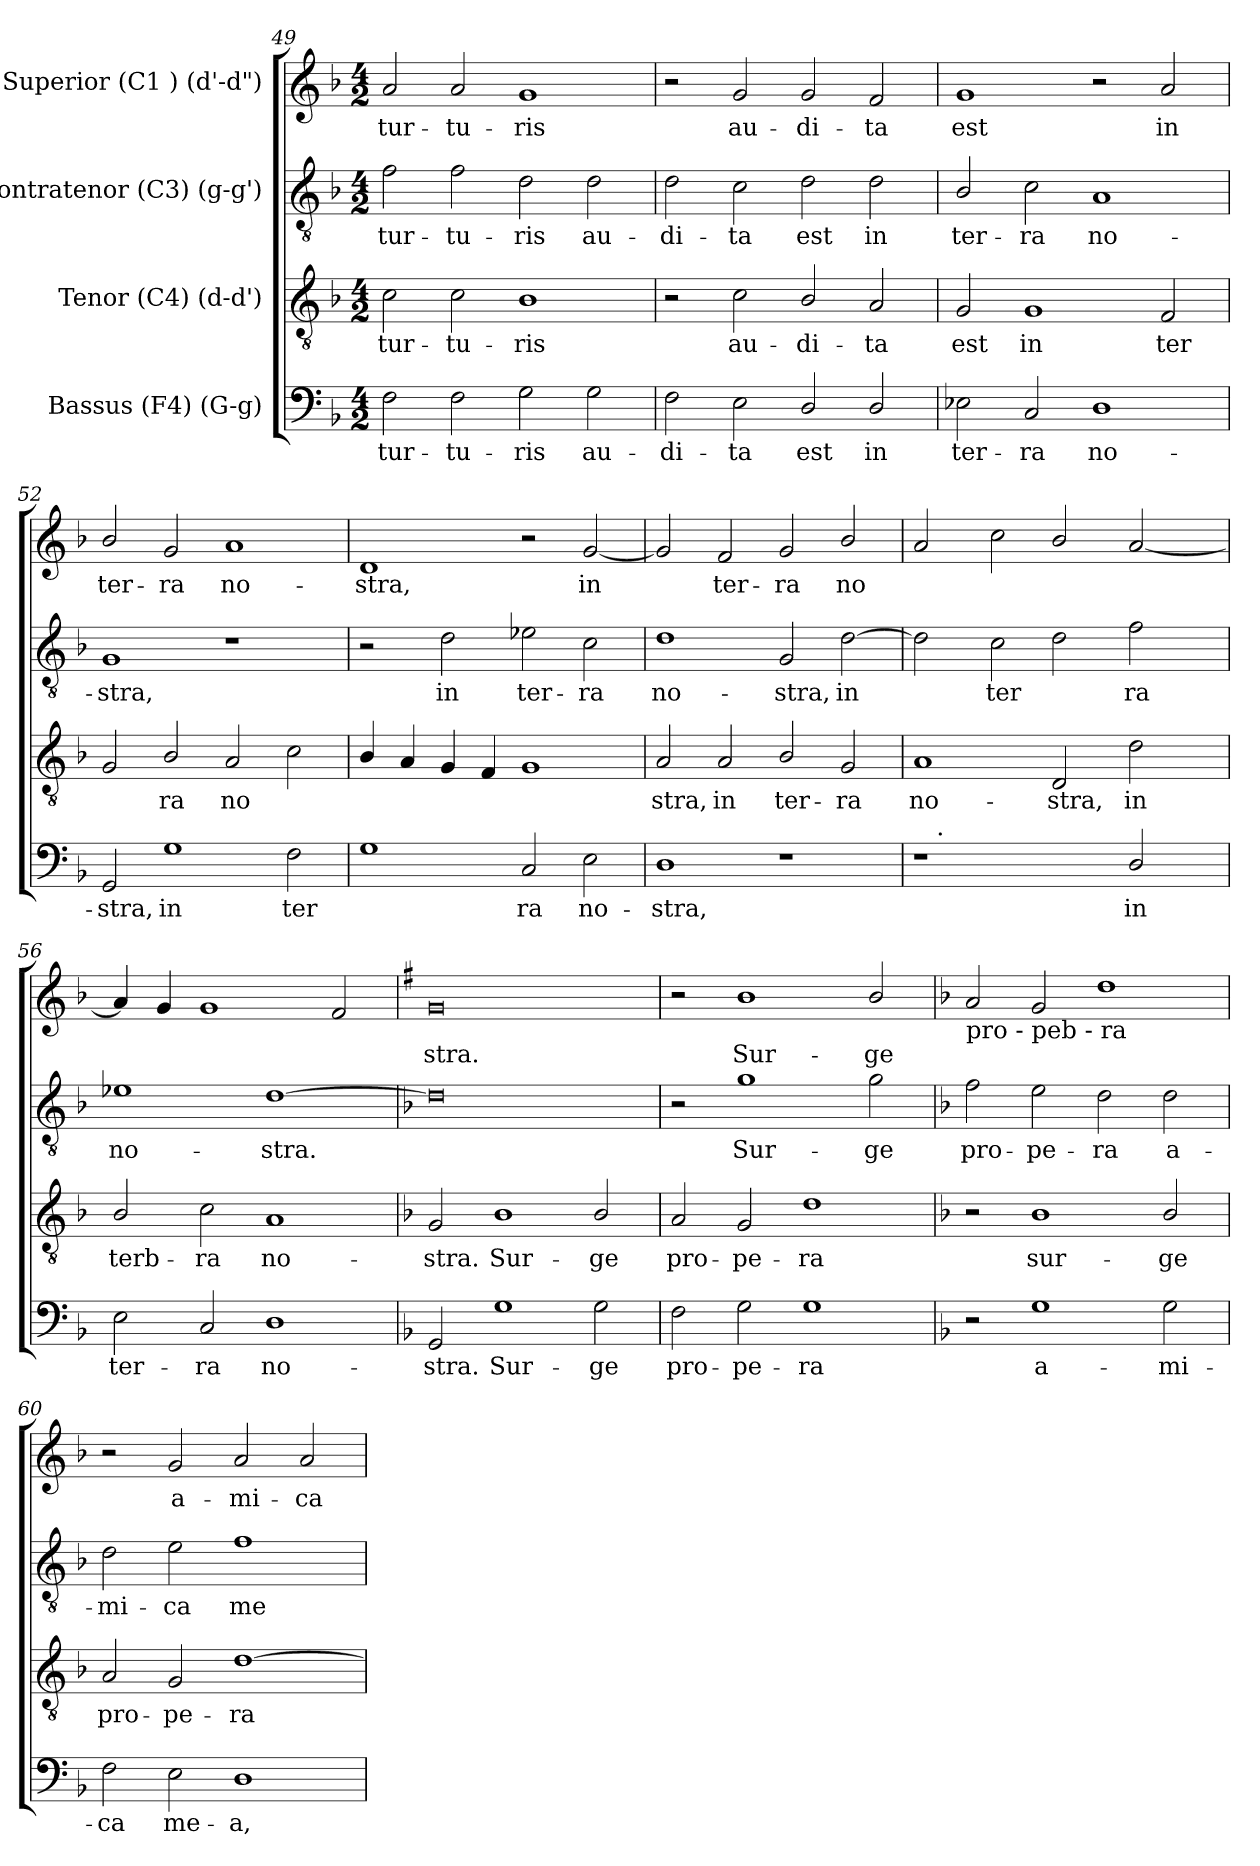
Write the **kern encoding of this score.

**kern	**text	**kern	**text	**kern	**text	**kern	**text
*part4	*part4	*part3	*part3	*part2	*part2	*part1	*part1
*staff4	*staff4	*staff3	*staff3	*staff2	*staff2	*staff1	*staff1
*I"Bassus (F4)  (G-g)	*	*I"Tenor (C4)  (d-d')	*	*I"Contratenor (C3)  (g-g')	*	*I"Superior (C1 )  (d'-d")	*
!!LO:LB:g=z
*clefF4	*	*clefGv2	*	*clefGv2	*	*clefG2	*
*k[b-]	*	*k[b-]	*	*k[b-]	*	*k[b-]	*
*F:	*	*F:	*	*F:	*	*F:	*
*M4/2	*	*M4/2	*	*M4/2	*	*M4/2	*
=49	=49	=49	=49	=49	=49	=49	=49
!	!LO:LY:b:cj	!	!LO:LY:b:cj	!	!LO:LY:b:cj	!	!LO:LY:b:cj
2F\	tur-	2c\	tur-	2f\	tur-	2a/	tur-
!	!LO:LY:b:cj	!	!LO:LY:b:cj	!	!LO:LY:b:cj	!	!LO:LY:b:cj
2F\	-tu-	2c\	-tu-	2f\	-tu-	2a/	-tu-
!	!LO:LY:b:cj	!	!LO:LY:b:cj	!	!LO:LY:b:cj	!	!LO:LY:b:cj
2G\	-ris	1B-	-ris	2d\	-ris	1g	-ris
!	!LO:LY:b:cj	!	!	!	!LO:LY:b:cj	!	!
2G\	au-	.	.	2d\	au-	.	.
=50	=50	=50	=50	=50	=50	=50	=50
!	!LO:LY:b:cj	!	!	!	!LO:LY:b:cj	!	!
2F\	-di-	2r	.	2d\	-di-	2r	.
!	!LO:LY:b:cj	!	!LO:LY:b:cj	!	!LO:LY:b:cj	!	!LO:LY:b:cj
2E\	-ta	2c\	au-	2c\	-ta	2g/	au-
!	!LO:LY:b:cj	!	!LO:LY:b:cj	!	!LO:LY:b:cj	!	!LO:LY:b:cj
2D/	est	2B-/	-di-	2d\	est	2g/	-di-
!	!LO:LY:b:cj	!	!LO:LY:b:cj	!	!LO:LY:b:cj	!	!LO:LY:b:cj
2D/	in	2A/	-ta	2d\	in	2f/	-ta
=51	=51	=51	=51	=51	=51	=51	=51
!	!LO:LY:b:cj	!	!LO:LY:b:cj	!	!LO:LY:b:cj	!	!LO:LY:b:cj
2E-X\	ter-	2G/	est	2B-/	ter-	1g	est
!	!LO:LY:b:cj	!	!LO:LY:b:cj	!	!LO:LY:b:cj	!	!
2C/	-ra	1G	in	2c\	-ra	.	.
!	!LO:LY:b:cj	!	!	!	!LO:LY:b:cj	!	!
1D	no-	.	.	1A	no-	2r	.
!	!	!	!LO:LY:b:cj	!	!	!	!LO:LY:b:cj
.	.	2F/	ter-	.	.	2a/	in
=52	=52	=52	=52	=52	=52	=52	=52
!	!LO:LY:b:cj	!	!LO:LY:b:cj	!	!LO:LY:b:cj	!	!LO:LY:b:cj
2GG/	-stra,	2G/	--	1G	-stra,	2b-/	ter-
!	!LO:LY:b:cj	!	!LO:LY:b:cj	!	!	!	!LO:LY:b:cj
1G	in	2B-/	-ra	.	.	2g/	-ra
!	!	!	!LO:LY:b:cj	!	!	!	!LO:LY:b:cj
.	.	2A/	no-	1r	.	1a	no-
!	!LO:LY:b:cj	!	!LO:LY:b:cj	!	!	!	!
2F\	ter-	2c\	--	.	.	.	.
=53	=53	=53	=53	=53	=53	=53	=53
!	!LO:LY:b:cj	!	!LO:LY:b:cj	!	!	!	!LO:LY:b:cj
1G	--	4B-/	--	2r	.	1d	-stra,
!	!	!	!LO:LY:b:cj	!	!	!	!
.	.	4A/	--	.	.	.	.
!	!	!	!LO:LY:b:cj	!	!LO:LY:b:cj	!	!
.	.	4G/	--	2d\	in	.	.
!	!	!	!LO:LY:b:cj	!	!	!	!
.	.	4F/	--	.	.	.	.
!	!LO:LY:b:cj	!	!LO:LY:b:cj	!	!LO:LY:b:cj	!	!
2C/	-ra	1G	--	2e-\	ter-	2r	.
!	!LO:LY:b:cj	!	!	!	!LO:LY:b:cj	!	!LO:LY:b:cj
2E\	no-	.	.	2c\	-ra	[<2g/	in
!!LO:PB:g=z
=54	=54	=54	=54	=54	=54	=54	=54
!	!LO:LY:b:cj	!	!LO:LY:b:cj	!	!LO:LY:b:cj	!	!LO:LY:b:cj
1D	-stra,	2A/	-stra,	1d	no-	2g/]	.
!	!	!	!LO:LY:b:cj	!	!	!	!LO:LY:b:cj
.	.	2A/	in	.	.	2f/	ter-
!	!	!	!LO:LY:b:cj	!	!LO:LY:b:cj	!	!LO:LY:b:cj
1r	.	2B-/	ter-	2G/	-stra,	2g/	-ra
!	!	!	!LO:LY:b:cj	!	!LO:LY:b:cj	!	!LO:LY:b:cj
.	.	2G/	-ra	[>2d\	in	2b-/	no-
=55	=55	=55	=55	=55	=55	=55	=55
!	!	!	!LO:LY:b:cj	!	!LO:LY:b:cj	!	!LO:LY:b:cj
*^	*	*	*	*	*	*	*
1r	16.ryy	.	1A	no-	2d\]	.	2a/	--
!	!LO:TX:a:t=.	!	!	!	!	!	!	!
.	1ryy	.	.	.	.	.	.	.
!	!	!	!	!	!	!LO:LY:b:cj	!	!LO:LY:b:cj
.	.	.	.	.	2c\	ter-	2cc\	--
!	!	!	!	!LO:LY:b:cj	!	!LO:LY:b:cj	!	!LO:LY:b:cj
2ryy	.	.	2D/	-stra,	2d\	--	2b-/	--
.	2ryy	.	.	.	.	.	.	.
!	!	!LO:LY:b:cj	!	!LO:LY:b:cj	!	!LO:LY:b:cj	!	!LO:LY:b:cj
2D/	.	in	2d\	in	2f\	-ra	[<2a/	--
.	4ryy	.	.	.	.	.	.	.
.	8ryy	.	.	.	.	.	.	.
.	32ryy	.	.	.	.	.	.	.
=56	=56	=56	=56	=56	=56	=56	=56	=56
!	!	!LO:LY:b:cj	!	!LO:LY:b:cj	!	!LO:LY:b:cj	!	!LO:LY:b:cj
*v	*v	*	*	*	*	*	*	*
2E\	ter-	2B-/	terb-	1e-	no-	4a/]	--
!	!	!	!	!	!	!	!LO:LY:b:cj
.	.	.	.	.	.	4g/	--
!	!LO:LY:b:cj	!	!LO:LY:b:cj	!	!	!	!LO:LY:b:cj
2C/	-ra	2c\	-ra	.	.	1g	--
!	!LO:LY:b:cj	!	!LO:LY:b:cj	!	!LO:LY:b:cj	!	!
1D	no-	1A	no-	[>1d	-stra.	.	.
!	!	!	!	!	!	!	!LO:LY:b:cj
.	.	.	.	.	.	2f/	--
=57	=57	=57	=57	=57	=57	=57	=57
*	*	*	*	*	*	*k[f#]	*
*	*	*	*	*	*	*G:	*
!	!LO:LY:b:cj	!	!LO:LY:b:cj	!	!LO:LY:b:cj	!	!LO:LY:b:cj
2GG/	-stra.	2G/	-stra.	0d]	.	0g	-stra.
!	!LO:LY:b:cj	!	!LO:LY:b:cj	!	!	!	!
1G	Sur-	1B-	Sur-	.	.	.	.
!	!LO:LY:b:cj	!	!LO:LY:b:cj	!	!	!	!
2G\	-ge	2B-/	-ge	.	.	.	.
=58	=58	=58	=58	=58	=58	=58	=58
!	!LO:LY:b:cj	!	!LO:LY:b:cj	!	!	!	!
2F\	pro-	2A/	pro-	2r	.	2r	.
!	!LO:LY:b:cj	!	!LO:LY:b:cj	!	!LO:LY:b:cj	!	!LO:LY:b:cj
2G\	-pe-	2G/	-pe-	1g	Sur-	1b	Sur-
!	!LO:LY:b:cj	!	!LO:LY:b:cj	!	!	!	!
1G	-ra	1d	-ra	.	.	.	.
!	!	!	!	!	!LO:LY:b:cj	!	!LO:LY:b:cj
.	.	.	.	2g\	-ge	2b/	-ge
!!LO:PB:g=z
=59	=59	=59	=59	=59	=59	=59	=59
*	*	*	*	*	*	*k[b-]	*
*	*	*	*	*	*	*F:	*
!	!	!	!	!	!	!LO:TX:b:t=pro - peb - ra	!
!	!	!	!	!	!LO:LY:b:cj	!	!LO:LY:b:cj
2r	.	2r	.	2f\	pro-	2a/	.
!	!LO:LY:b:cj	!	!LO:LY:b:cj	!	!LO:LY:b:cj	!	!LO:LY:b:cj
1G	a-	1B-	sur-	2e\	-pe-	2g/	.
!	!	!	!	!	!LO:LY:b:cj	!	!LO:LY:b:cj
.	.	.	.	2d\	-ra	1dd	.
!	!LO:LY:b:cj	!	!LO:LY:b:cj	!	!LO:LY:b:cj	!	!
2G\	-mi-	2B-/	-ge	2d\	a-	.	.
=60	=60	=60	=60	=60	=60	=60	=60
!	!LO:LY:b:cj	!	!LO:LY:b:cj	!	!LO:LY:b:cj	!	!
2F\	-ca	2A/	pro-	2d\	-mi-	2r	.
!	!LO:LY:b:cj	!	!LO:LY:b:cj	!	!LO:LY:b:cj	!	!LO:LY:b:cj
2E\	me-	2G/	-pe-	2e\	-ca	2g/	a-
!	!LO:LY:b:cj	!	!LO:LY:b:cj	!	!LO:LY:b:cj	!	!LO:LY:b:cj
1D	-a,	[>1d	-ra	1f	me-	2a/	-mi-
!	!	!	!	!	!	!	!LO:LY:b:cj
.	.	.	.	.	.	2a/	-ca
=	=	=	=	=	=	=	=
*-	*-	*-	*-	*-	*-	*-	*-
